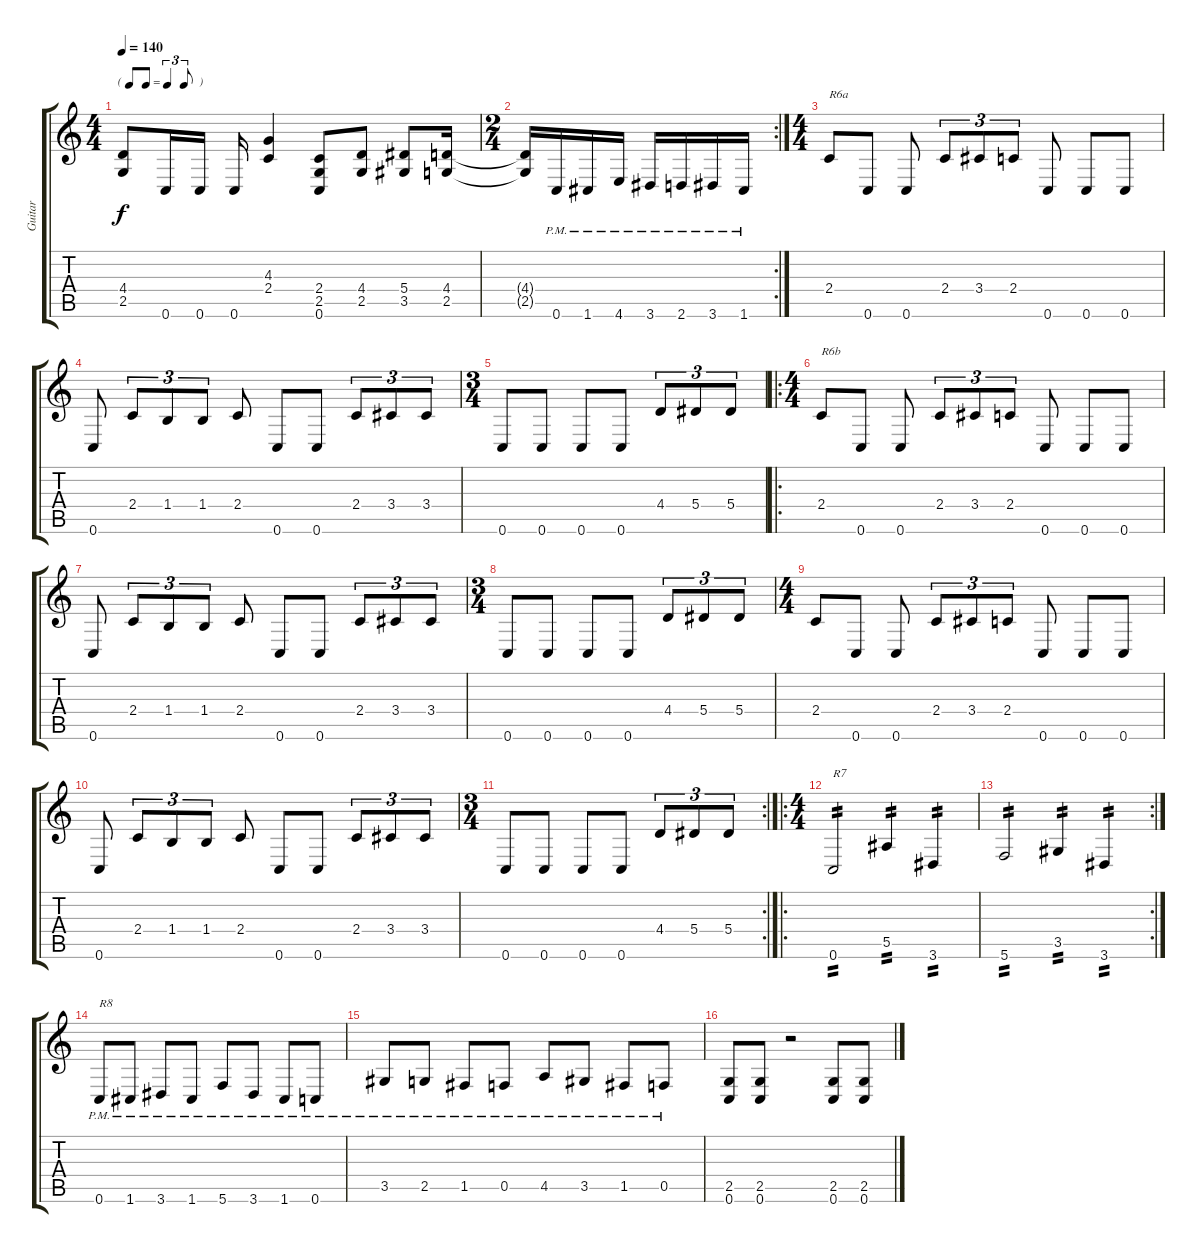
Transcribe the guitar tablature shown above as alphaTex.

\track ("Guitar" "Guitar") {instrument distortionguitar}
\staff {score tabs}
\tuning (C4 G3 Eb3 Bb2 F2 C2) {hide}
\ts (4 4)
\tf triplet8th
\tempo 140
\clef g2
\ks c
(4.4 2.5).8{dy f} 0.6.16 0.6.16 0.6.16 (4.3 2.4).4 (2.4 2.5 0.6).8 (4.4 2.5).8 (5.4 3.5).8 (4.4 2.5).16 |
\rc 2
\ts (2 4)
(4.4{t} 2.5{t}).16 0.6{pm}.16 1.6{pm}.16 4.6{pm}.16 3.6{pm}.16 2.6{pm}.16 3.6{pm}.16 1.6{pm}.16 |
\ts (4 4)
2.4.8{txt "R6a"} 0.6.8 0.6.8 2.4.8{tu (3 2)} 3.4.8{tu (3 2)} 2.4.8{tu (3 2)} 0.6.8 0.6.8 0.6.8 |
0.6.8 2.4.8{tu (3 2)} 1.4.8{tu (3 2)} 1.4.8{tu (3 2)} 2.4.8 0.6.8 0.6.8 2.4.8{tu (3 2)} 3.4.8{tu (3 2)} 3.4.8{tu (3 2)} |
\ts (3 4)
0.6.8 0.6.8 0.6.8 0.6.8 4.4.8{tu (3 2)} 5.4.8{tu (3 2)} 5.4.8{tu (3 2)} |
\ro
\ts (4 4)
2.4.8{txt "R6b"} 0.6.8 0.6.8 2.4.8{tu (3 2)} 3.4.8{tu (3 2)} 2.4.8{tu (3 2)} 0.6.8 0.6.8 0.6.8 |
0.6.8 2.4.8{tu (3 2)} 1.4.8{tu (3 2)} 1.4.8{tu (3 2)} 2.4.8 0.6.8 0.6.8 2.4.8{tu (3 2)} 3.4.8{tu (3 2)} 3.4.8{tu (3 2)} |
\ts (3 4)
0.6.8 0.6.8 0.6.8 0.6.8 4.4.8{tu (3 2)} 5.4.8{tu (3 2)} 5.4.8{tu (3 2)} |
\ts (4 4)
2.4.8 0.6.8 0.6.8 2.4.8{tu (3 2)} 3.4.8{tu (3 2)} 2.4.8{tu (3 2)} 0.6.8 0.6.8 0.6.8 |
0.6.8 2.4.8{tu (3 2)} 1.4.8{tu (3 2)} 1.4.8{tu (3 2)} 2.4.8 0.6.8 0.6.8 2.4.8{tu (3 2)} 3.4.8{tu (3 2)} 3.4.8{tu (3 2)} |
\rc 2
\ts (3 4)
0.6.8 0.6.8 0.6.8 0.6.8 4.4.8{tu (3 2)} 5.4.8{tu (3 2)} 5.4.8{tu (3 2)} |
\ro
\ts (4 4)
0.6.2{txt "R7" tp 2} 5.5.4{tp 2} 3.6.4{tp 2} |
\rc 2
5.6.2{tp 2} 3.5.4{tp 2} 3.6.4{tp 2} |
0.6{pm}.8{txt "R8"} 1.6{pm}.8 3.6{pm}.8 1.6{pm}.8 5.6{pm}.8 3.6{pm}.8 1.6{pm}.8 0.6{pm}.8 |
3.5{pm}.8 2.5{pm}.8 1.5{pm}.8 0.5{pm}.8 4.5{pm}.8 3.5{pm}.8 1.5{pm}.8 0.5{pm}.8 |
(2.5 0.6).8 (2.5 0.6).8 r.2 (2.5 0.6).8 (2.5 0.6).8
